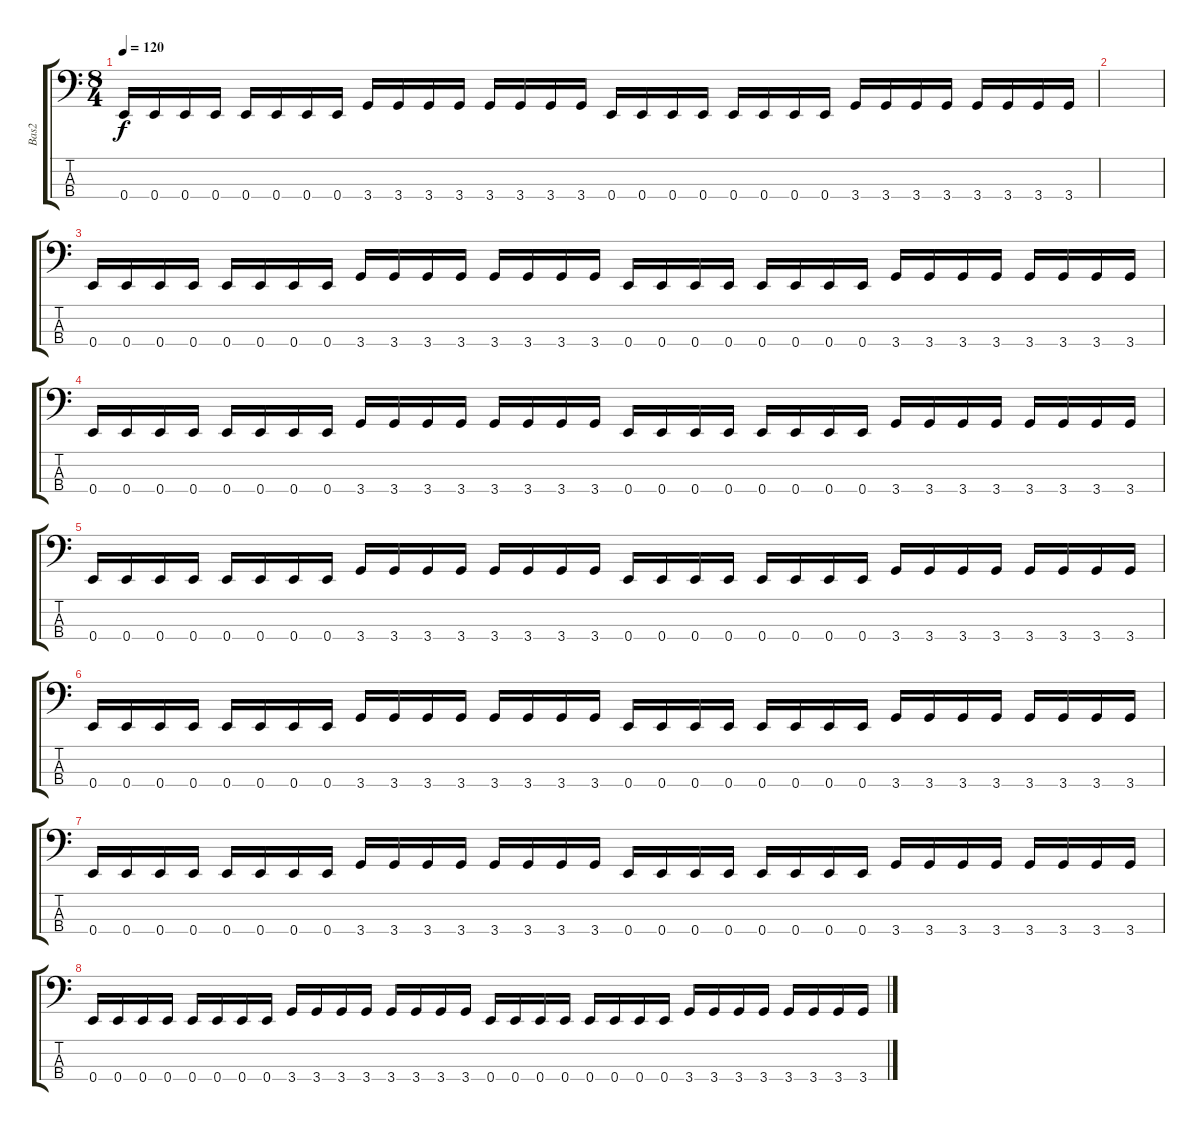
\track ("Bas2" "Bas2") {instrument electricbasspick}
\staff {score tabs}
\tuning (G2 D2 A1 E1) {hide}
\ts (8 4)
\tempo 120
\clef f4
\ks c
0.4.16{dy f instrument electricbasspick} 0.4.16 0.4.16 0.4.16 0.4.16 0.4.16 0.4.16 0.4.16 3.4.16 3.4.16 3.4.16 3.4.16 3.4.16 3.4.16 3.4.16 3.4.16 0.4.16 0.4.16 0.4.16 0.4.16 0.4.16 0.4.16 0.4.16 0.4.16 3.4.16 3.4.16 3.4.16 3.4.16 3.4.16 3.4.16 3.4.16 3.4.16 |
|
0.4.16 0.4.16 0.4.16 0.4.16 0.4.16 0.4.16 0.4.16 0.4.16 3.4.16 3.4.16 3.4.16 3.4.16 3.4.16 3.4.16 3.4.16 3.4.16 0.4.16 0.4.16 0.4.16 0.4.16 0.4.16 0.4.16 0.4.16 0.4.16 3.4.16 3.4.16 3.4.16 3.4.16 3.4.16 3.4.16 3.4.16 3.4.16 |
0.4.16 0.4.16 0.4.16 0.4.16 0.4.16 0.4.16 0.4.16 0.4.16 3.4.16 3.4.16 3.4.16 3.4.16 3.4.16 3.4.16 3.4.16 3.4.16 0.4.16 0.4.16 0.4.16 0.4.16 0.4.16 0.4.16 0.4.16 0.4.16 3.4.16 3.4.16 3.4.16 3.4.16 3.4.16 3.4.16 3.4.16 3.4.16 |
0.4.16 0.4.16 0.4.16 0.4.16 0.4.16 0.4.16 0.4.16 0.4.16 3.4.16 3.4.16 3.4.16 3.4.16 3.4.16 3.4.16 3.4.16 3.4.16 0.4.16 0.4.16 0.4.16 0.4.16 0.4.16 0.4.16 0.4.16 0.4.16 3.4.16 3.4.16 3.4.16 3.4.16 3.4.16 3.4.16 3.4.16 3.4.16 |
0.4.16 0.4.16 0.4.16 0.4.16 0.4.16 0.4.16 0.4.16 0.4.16 3.4.16 3.4.16 3.4.16 3.4.16 3.4.16 3.4.16 3.4.16 3.4.16 0.4.16 0.4.16 0.4.16 0.4.16 0.4.16 0.4.16 0.4.16 0.4.16 3.4.16 3.4.16 3.4.16 3.4.16 3.4.16 3.4.16 3.4.16 3.4.16 |
0.4.16 0.4.16 0.4.16 0.4.16 0.4.16 0.4.16 0.4.16 0.4.16 3.4.16 3.4.16 3.4.16 3.4.16 3.4.16 3.4.16 3.4.16 3.4.16 0.4.16 0.4.16 0.4.16 0.4.16 0.4.16 0.4.16 0.4.16 0.4.16 3.4.16 3.4.16 3.4.16 3.4.16 3.4.16 3.4.16 3.4.16 3.4.16 |
0.4.16 0.4.16 0.4.16 0.4.16 0.4.16 0.4.16 0.4.16 0.4.16 3.4.16 3.4.16 3.4.16 3.4.16 3.4.16 3.4.16 3.4.16 3.4.16 0.4.16 0.4.16 0.4.16 0.4.16 0.4.16 0.4.16 0.4.16 0.4.16 3.4.16 3.4.16 3.4.16 3.4.16 3.4.16 3.4.16 3.4.16 3.4.16
